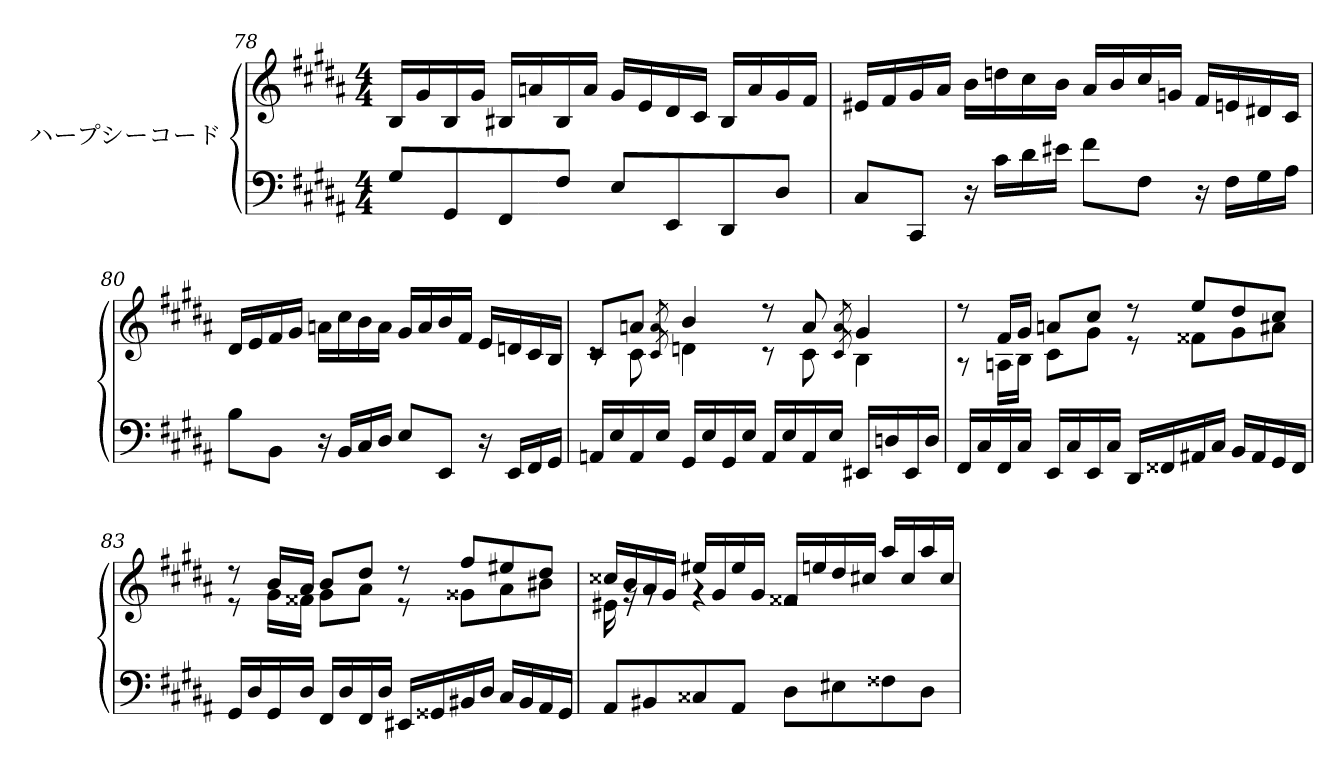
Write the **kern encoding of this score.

**kern	**kern
*part1	*part1
*staff2	*staff1
*I"ハープシーコード	*
*clefF4	*clefG2
*k[f#c#g#d#a#]	*k[f#c#g#d#a#]
*M4/4	*M4/4
=78	=78
8G#/L	16B/LL
.	16g#/
8GG#/	16B/
.	16g#/JJ
8FF#/	16B#X/LL
.	16an/
8F#/J	16B#/
.	16a/JJ
8E/L	16g#/LL
.	16e/
8EE/	16d#/
.	16c#/JJ
8DD#/	16B#/LL
.	16a/
8D#/J	16g#/
.	16f#/JJ
!!LO:LB:g=z
=79	=79
8C#/L	16e#X/LL
.	16f#/
8CC#/J	16g#/
.	16a#/JJ
16r	16b\LL
16c#\LL	16ddn\
16d#\	16cc#\
16e#X\JJ	16b\JJ
8f#\L	16a#/LL
.	16b/
8F#\J	16cc#/
.	16gn/JJ
16r	16f#/LL
16F#\LL	16en/
16G#\	16d#X/
16A#\JJ	16c#/JJ
=80	=80
8B\L	16d#/LL
.	16e/
8BB\J	16f#/
.	16g#/JJ
16r	16an\LL
16BB/LL	16cc#\
16C#/	16b\
16D#/JJ	16a\JJ
8E/L	16g#/LL
.	16a/
8EE/J	16b/
.	16f#/JJ
16r	16e/LL
16EE/LL	16dn/
16FF#/	16c#/
16GG#/JJ	16B/JJ
!!LO:LB:g=z
=81	=81
*	*^
16AAn/LL	8c#/L	8rc
16E/	.	.
16AA/	8an/J	8c#\
16E/JJ	.	.
.	8qa/	8qc#/
16GG#/LL	4b/	4dn\
16E/	.	.
16GG#/	.	.
16E/JJ	.	.
16AA/LL	8rdd	8r
16E/	.	.
16AA/	8a/	8c#\
16E/JJ	.	.
.	8qa/	8qc#/
16EE#X/LL	4g#/	4B\
16Dn/	.	.
16EE#/	.	.
16D/JJ	.	.
=82	=82	=82
16FF#/LL	8rdd	8r
16C#/	.	.
16FF#/	16f#/LL	16An\LL
16C#/JJ	16g#/JJ	16B\JJ
16EE/LL	8an/L	8c#\L
16C#/	.	.
16EE/	8cc#/J	8g#\J
16C#/JJ	.	.
16DD#/LL	8rdd	8r
16FF##X/	.	.
16AA#X/	8ee/L	8f##X\L
16C#/JJ	.	.
16BB/LL	8dd#/	8g#\
16AA#/	.	.
16GG#/	8cc#/J	8a#X\J
16FF##/JJ	.	.
!!LO:PB:g=z	!!
=83	=83	=83
16GG#/LL	8rdd	8r
16D#/	.	.
16GG#/	16b/LL	16g#\LL
16D#/JJ	16a#/JJ	16f##X\JJ
16FF#/LL	8b/L	8g#\L
16D#/	.	.
16FF#/	8dd#/J	8a#\J
16D#/JJ	.	.
16EE#X/LL	8rdd	8r
16GG##X/	.	.
16BB#X/	8ff#/L	8g##X\L
16D#/JJ	.	.
16C#/LL	8ee#X/	8a#\
16BB#/	.	.
16AA#/	8dd#/J	8b#X\J
16GG##/JJ	.	.
=84	=84	=84
8AA#/L	16cc##X/LL	16e#X\
.	16b/	16rg
8BB#X/	16a#/	8rg
.	16g#/JJ	.
8C##X/	16ee#X/LL	4rg
.	16g#/	.
8AA#/J	16ee#/	.
.	16g#/JJ	.
8D#\L	16f##X/LL	2re
.	16een/	.
8E#X\	16dd#/	.
.	16cc#X/JJ	.
8F##X\	16aa#/LL	.
.	16cc#/	.
8D#\J	16aa#/	.
.	16cc#/JJ	.
*	*v	*v
=	=
*-	*-
